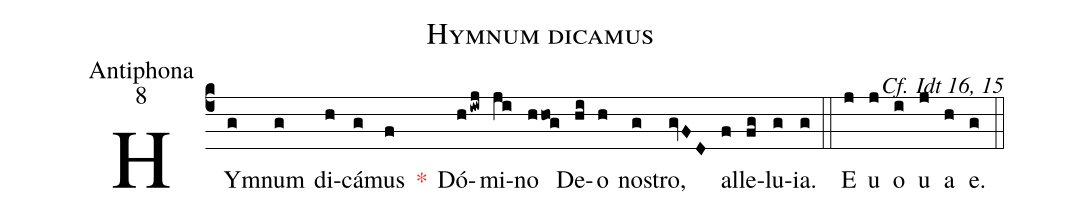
name:Hymnum dicamus;
office-part:Antiphona;
mode:8;
commentary:Cf. Idt 16, 15;
%%
(c4)HYm(g)num(g) di(h)cá(g)mus(f) <c>*</c>() Dó(hiwj)mi(ji)no(hhog) De(hi)o(h) no(g)stro,(gvFD) al(f)le(fg)lu(g)ia.(g) (::)
E(j) u(j) o(i) u(j) a(h) e.(g) (::)
